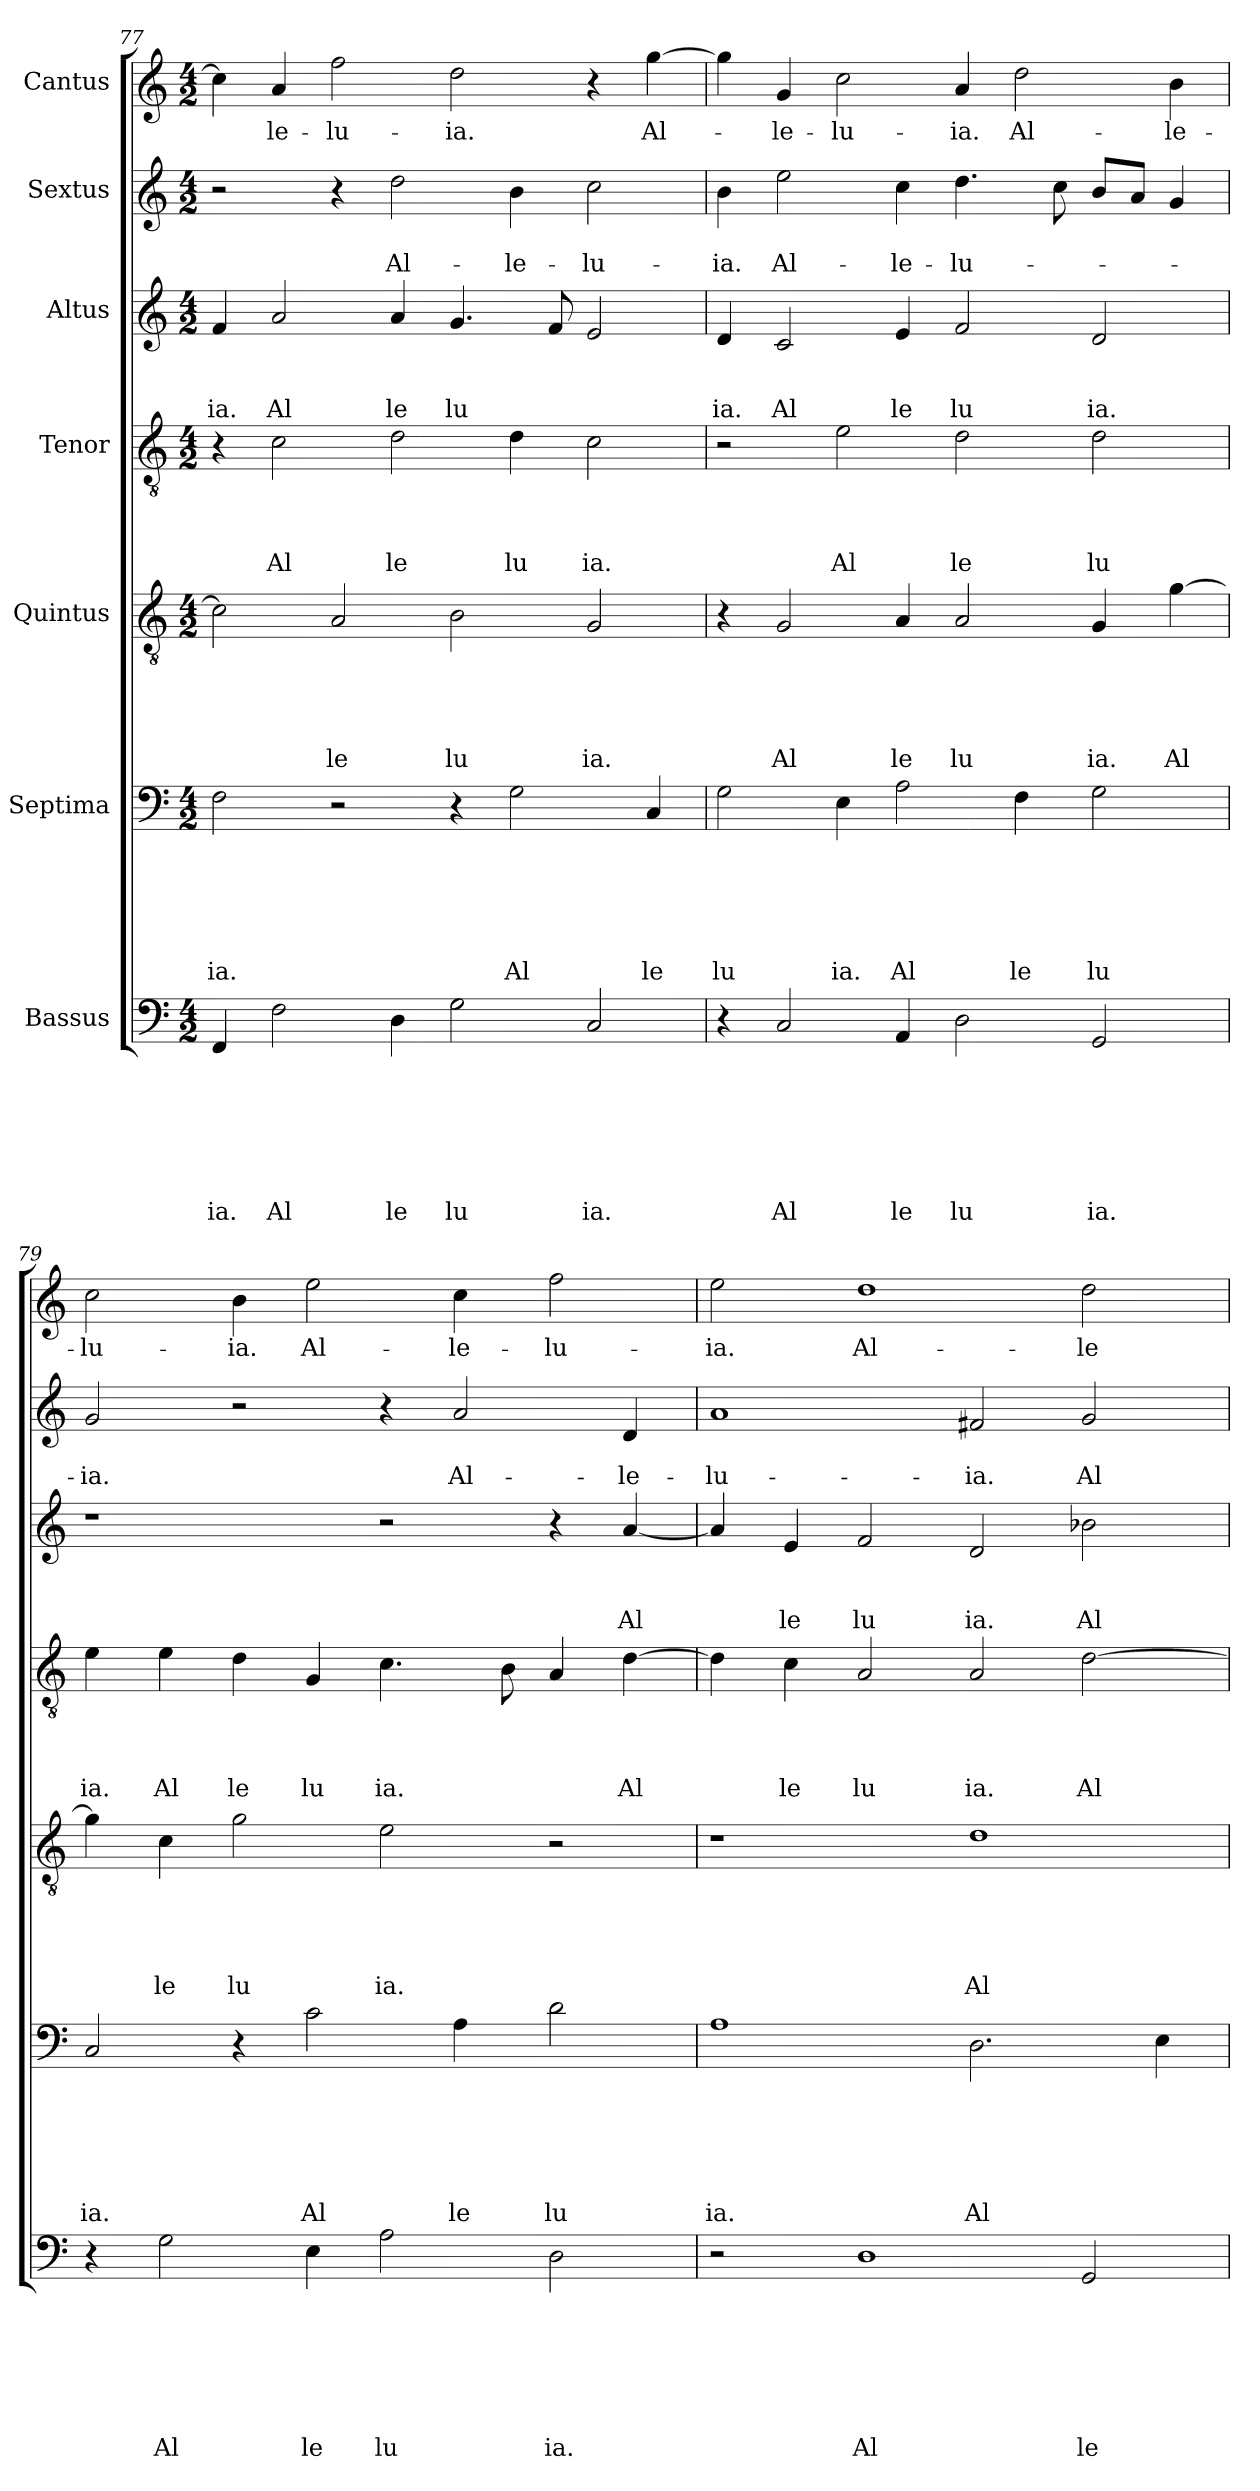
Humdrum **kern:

**kern	**text	**text	**text	**text	**text	**text	**text	**kern	**text	**text	**text	**text	**text	**text	**kern	**text	**text	**text	**text	**text	**kern	**text	**text	**text	**text	**kern	**text	**text	**text	**kern	**text	**text	**kern	**text
*part7	*part7	*part7	*part7	*part7	*part7	*part7	*part7	*part6	*part6	*part6	*part6	*part6	*part6	*part6	*part5	*part5	*part5	*part5	*part5	*part5	*part4	*part4	*part4	*part4	*part4	*part3	*part3	*part3	*part3	*part2	*part2	*part2	*part1	*part1
*staff7	*staff7	*staff7	*staff7	*staff7	*staff7	*staff7	*staff7	*staff6	*staff6	*staff6	*staff6	*staff6	*staff6	*staff6	*staff5	*staff5	*staff5	*staff5	*staff5	*staff5	*staff4	*staff4	*staff4	*staff4	*staff4	*staff3	*staff3	*staff3	*staff3	*staff2	*staff2	*staff2	*staff1	*staff1
*I"Bassus	*	*	*	*	*	*	*	*I"Septima	*	*	*	*	*	*	*I"Quintus	*	*	*	*	*	*I"Tenor	*	*	*	*	*I"Altus	*	*	*	*I"Sextus	*	*	*I"Cantus	*
!!LO:PB:g=z
*clefF4	*	*	*	*	*	*	*	*clefF4	*	*	*	*	*	*	*clefGv2	*	*	*	*	*	*clefGv2	*	*	*	*	*clefG2	*	*	*	*clefG2	*	*	*clefG2	*
*k[]	*	*	*	*	*	*	*	*k[]	*	*	*	*	*	*	*k[]	*	*	*	*	*	*k[]	*	*	*	*	*k[]	*	*	*	*k[]	*	*	*k[]	*
*C:	*	*	*	*	*	*	*	*C:	*	*	*	*	*	*	*C:	*	*	*	*	*	*C:	*	*	*	*	*C:	*	*	*	*C:	*	*	*C:	*
*M4/2	*	*	*	*	*	*	*	*M4/2	*	*	*	*	*	*	*M4/2	*	*	*	*	*	*M4/2	*	*	*	*	*M4/2	*	*	*	*M4/2	*	*	*M4/2	*
=77	=77	=77	=77	=77	=77	=77	=77	=77	=77	=77	=77	=77	=77	=77	=77	=77	=77	=77	=77	=77	=77	=77	=77	=77	=77	=77	=77	=77	=77	=77	=77	=77	=77	=77
!	!	!	!	!	!	!	!LO:LY:b	!	!	!	!	!	!	!LO:LY:b	!	!	!	!	!	!	!	!	!	!	!	!	!	!	!LO:LY:b	!	!	!	!	!
4FF/	.	.	.	.	.	.	ia.	2F\	.	.	.	.	.	-ia.	2c\]	.	.	.	.	.	4r	.	.	.	.	4f/	.	.	ia.	2r	.	.	4cc\]	.
!	!	!	!	!	!	!	!LO:LY:b	!	!	!	!	!	!	!	!	!	!	!	!	!	!	!	!	!	!LO:LY:b	!	!	!	!LO:LY:b	!	!	!	!	!LO:LY:b
2F\	.	.	.	.	.	.	Al	.	.	.	.	.	.	.	.	.	.	.	.	.	2c\	.	.	.	Al	2a/	.	.	Al	.	.	.	4a/	le-
!	!	!	!	!	!	!	!	!	!	!	!	!	!	!	!	!	!	!	!	!LO:LY:b	!	!	!	!	!	!	!	!	!	!	!	!	!	!LO:LY:b
.	.	.	.	.	.	.	.	2r	.	.	.	.	.	.	2A/	.	.	.	.	-le	.	.	.	.	.	.	.	.	.	4r	.	.	2ff\	-lu-
!	!	!	!	!	!	!	!LO:LY:b	!	!	!	!	!	!	!	!	!	!	!	!	!	!	!	!	!	!LO:LY:b	!	!	!	!LO:LY:b	!	!	!LO:LY:b	!	!
4D\	.	.	.	.	.	.	le	.	.	.	.	.	.	.	.	.	.	.	.	.	2d\	.	.	.	le	4a/	.	.	le	2dd\	.	Al-	.	.
!	!	!	!	!	!	!	!LO:LY:b	!	!	!	!	!	!	!	!	!	!	!	!	!LO:LY:b	!	!	!	!	!	!	!	!	!LO:LY:b	!	!	!	!	!LO:LY:b
2G\	.	.	.	.	.	.	lu	4r	.	.	.	.	.	.	2B\	.	.	.	.	lu	.	.	.	.	.	4.g/	.	.	lu	.	.	.	2dd\	-ia.
!	!	!	!	!	!	!	!	!	!	!	!	!	!	!LO:LY:b	!	!	!	!	!	!	!	!	!	!	!LO:LY:b	!	!	!	!	!	!	!LO:LY:b	!	!
.	.	.	.	.	.	.	.	2G\	.	.	.	.	.	Al	.	.	.	.	.	.	4d\	.	.	.	lu	.	.	.	.	4b\	.	-le-	.	.
.	.	.	.	.	.	.	.	.	.	.	.	.	.	.	.	.	.	.	.	.	.	.	.	.	.	8f/	.	.	.	.	.	.	.	.
!	!	!	!	!	!	!	!LO:LY:b	!	!	!	!	!	!	!	!	!	!	!	!	!LO:LY:b	!	!	!	!	!LO:LY:b	!	!	!	!	!	!	!LO:LY:b	!	!
2C/	.	.	.	.	.	.	ia.	.	.	.	.	.	.	.	2G/	.	.	.	.	ia.	2c\	.	.	.	ia.	2e/	.	.	.	2cc\	.	-lu-	4r	.
!	!	!	!	!	!	!	!	!	!	!	!	!	!	!LO:LY:b	!	!	!	!	!	!	!	!	!	!	!	!	!	!	!	!	!	!	!	!LO:LY:b
.	.	.	.	.	.	.	.	4C/	.	.	.	.	.	le	.	.	.	.	.	.	.	.	.	.	.	.	.	.	.	.	.	.	[>4gg\	Al-
=78	=78	=78	=78	=78	=78	=78	=78	=78	=78	=78	=78	=78	=78	=78	=78	=78	=78	=78	=78	=78	=78	=78	=78	=78	=78	=78	=78	=78	=78	=78	=78	=78	=78	=78
!	!	!	!	!	!	!	!	!	!	!	!	!	!	!LO:LY:b	!	!	!	!	!	!	!	!	!	!	!	!	!	!	!LO:LY:b	!	!	!LO:LY:b	!	!
4r	.	.	.	.	.	.	.	2G\	.	.	.	.	.	lu	4r	.	.	.	.	.	2r	.	.	.	.	4d/	.	.	ia.	4b\	.	-ia.	4gg\]	.
!	!	!	!	!	!	!	!LO:LY:b	!	!	!	!	!	!	!	!	!	!	!	!	!LO:LY:b	!	!	!	!	!	!	!	!	!LO:LY:b	!	!	!LO:LY:b	!	!LO:LY:b
2C/	.	.	.	.	.	.	Al	.	.	.	.	.	.	.	2G/	.	.	.	.	Al	.	.	.	.	.	2c/	.	.	Al	2ee\	.	Al-	4g/	-le-
!	!	!	!	!	!	!	!	!	!	!	!	!	!	!LO:LY:b	!	!	!	!	!	!	!	!	!	!	!LO:LY:b	!	!	!	!	!	!	!	!	!LO:LY:b
.	.	.	.	.	.	.	.	4E\	.	.	.	.	.	ia.	.	.	.	.	.	.	2e\	.	.	.	Al	.	.	.	.	.	.	.	2cc\	-lu-
!	!	!	!	!	!	!	!LO:LY:b	!	!	!	!	!	!	!LO:LY:b	!	!	!	!	!	!LO:LY:b	!	!	!	!	!	!	!	!	!LO:LY:b	!	!	!LO:LY:b	!	!
4AA/	.	.	.	.	.	.	le	2A\	.	.	.	.	.	Al	4A/	.	.	.	.	le	.	.	.	.	.	4e/	.	.	le	4cc\	.	-le-	.	.
!	!	!	!	!	!	!	!LO:LY:b	!	!	!	!	!	!	!	!	!	!	!	!	!LO:LY:b	!	!	!	!	!LO:LY:b	!	!	!	!LO:LY:b	!	!	!LO:LY:b	!	!LO:LY:b
2D\	.	.	.	.	.	.	lu	.	.	.	.	.	.	.	2A/	.	.	.	.	lu	2d\	.	.	.	le	2f/	.	.	lu	4.dd\	.	-lu-	4a/	-ia.
!	!	!	!	!	!	!	!	!	!	!	!	!	!	!LO:LY:b	!	!	!	!	!	!	!	!	!	!	!	!	!	!	!	!	!	!	!	!LO:LY:b
.	.	.	.	.	.	.	.	4F\	.	.	.	.	.	le	.	.	.	.	.	.	.	.	.	.	.	.	.	.	.	.	.	.	2dd\	Al-
.	.	.	.	.	.	.	.	.	.	.	.	.	.	.	.	.	.	.	.	.	.	.	.	.	.	.	.	.	.	8cc\	.	.	.	.
!	!	!	!	!	!	!	!LO:LY:b	!	!	!	!	!	!	!LO:LY:b	!	!	!	!	!	!LO:LY:b	!	!	!	!	!LO:LY:b	!	!	!	!LO:LY:b	!	!	!	!	!
2GG/	.	.	.	.	.	.	ia.	2G\	.	.	.	.	.	lu	4G/	.	.	.	.	ia.	2d\	.	.	.	lu	2d/	.	.	ia.	8b/L	.	.	.	.
.	.	.	.	.	.	.	.	.	.	.	.	.	.	.	.	.	.	.	.	.	.	.	.	.	.	.	.	.	.	8a/J	.	.	.	.
!	!	!	!	!	!	!	!	!	!	!	!	!	!	!	!	!	!	!	!	!LO:LY:b	!	!	!	!	!	!	!	!	!	!	!	!	!	!LO:LY:b
.	.	.	.	.	.	.	.	.	.	.	.	.	.	.	[>4g\	.	.	.	.	Al	.	.	.	.	.	.	.	.	.	4g/	.	.	4b\	-le-
=79	=79	=79	=79	=79	=79	=79	=79	=79	=79	=79	=79	=79	=79	=79	=79	=79	=79	=79	=79	=79	=79	=79	=79	=79	=79	=79	=79	=79	=79	=79	=79	=79	=79	=79
!	!	!	!	!	!	!	!	!	!	!	!	!	!	!LO:LY:b	!	!	!	!	!	!	!	!	!	!	!LO:LY:b	!	!	!	!	!	!	!LO:LY:b	!	!LO:LY:b
4r	.	.	.	.	.	.	.	2C/	.	.	.	.	.	ia.	4g\]	.	.	.	.	.	4e\	.	.	.	ia.	1r	.	.	.	2g/	.	-ia.	2cc\	-lu-
!	!	!	!	!	!	!	!LO:LY:b	!	!	!	!	!	!	!	!	!	!	!	!	!LO:LY:b	!	!	!	!	!LO:LY:b	!	!	!	!	!	!	!	!	!
2G\	.	.	.	.	.	.	Al	.	.	.	.	.	.	.	4c\	.	.	.	.	le	4e\	.	.	.	Al	.	.	.	.	.	.	.	.	.
!	!	!	!	!	!	!	!	!	!	!	!	!	!	!	!	!	!	!	!	!LO:LY:b	!	!	!	!	!LO:LY:b	!	!	!	!	!	!	!	!	!LO:LY:b
.	.	.	.	.	.	.	.	4r	.	.	.	.	.	.	2g\	.	.	.	.	lu	4d\	.	.	.	le	.	.	.	.	2r	.	.	4b\	-ia.
!	!	!	!	!	!	!	!LO:LY:b	!	!	!	!	!	!	!LO:LY:b	!	!	!	!	!	!	!	!	!	!	!LO:LY:b	!	!	!	!	!	!	!	!	!LO:LY:b
4E\	.	.	.	.	.	.	le	2c\	.	.	.	.	.	Al	.	.	.	.	.	.	4G/	.	.	.	lu	.	.	.	.	.	.	.	2ee\	Al-
!	!	!	!	!	!	!	!LO:LY:b	!	!	!	!	!	!	!	!	!	!	!	!	!LO:LY:b	!	!	!	!	!LO:LY:b	!	!	!	!	!	!	!	!	!
2A\	.	.	.	.	.	.	lu	.	.	.	.	.	.	.	2e\	.	.	.	.	ia.	4.c\	.	.	.	ia.	2r	.	.	.	4r	.	.	.	.
!	!	!	!	!	!	!	!	!	!	!	!	!	!	!LO:LY:b	!	!	!	!	!	!	!	!	!	!	!	!	!	!	!	!	!	!LO:LY:b	!	!LO:LY:b
.	.	.	.	.	.	.	.	4A\	.	.	.	.	.	le	.	.	.	.	.	.	.	.	.	.	.	.	.	.	.	2a/	.	Al-	4cc\	-le-
.	.	.	.	.	.	.	.	.	.	.	.	.	.	.	.	.	.	.	.	.	8B\	.	.	.	.	.	.	.	.	.	.	.	.	.
!	!	!	!	!	!	!	!LO:LY:b	!	!	!	!	!	!	!LO:LY:b	!	!	!	!	!	!	!	!	!	!	!	!	!	!	!	!	!	!	!	!LO:LY:b
2D\	.	.	.	.	.	.	ia.	2d\	.	.	.	.	.	lu	2r	.	.	.	.	.	4A/	.	.	.	.	4r	.	.	.	.	.	.	2ff\	-lu-
!	!	!	!	!	!	!	!	!	!	!	!	!	!	!	!	!	!	!	!	!	!	!	!	!	!LO:LY:b	!	!	!	!LO:LY:b	!	!	!LO:LY:b	!	!
.	.	.	.	.	.	.	.	.	.	.	.	.	.	.	.	.	.	.	.	.	[>4d\	.	.	.	Al	[<4a/	.	.	Al	4d/	.	-le-	.	.
=80	=80	=80	=80	=80	=80	=80	=80	=80	=80	=80	=80	=80	=80	=80	=80	=80	=80	=80	=80	=80	=80	=80	=80	=80	=80	=80	=80	=80	=80	=80	=80	=80	=80	=80
!	!	!	!	!	!	!	!	!	!	!	!	!	!	!LO:LY:b	!	!	!	!	!	!	!	!	!	!	!	!	!	!	!	!	!	!LO:LY:b	!	!LO:LY:b
2r	.	.	.	.	.	.	.	1A	.	.	.	.	.	ia.	1r	.	.	.	.	.	4d\]	.	.	.	.	4a/]	.	.	.	1a	.	-lu-	2ee\	-ia.
!	!	!	!	!	!	!	!	!	!	!	!	!	!	!	!	!	!	!	!	!	!	!	!	!	!LO:LY:b	!	!	!	!LO:LY:b	!	!	!	!	!
.	.	.	.	.	.	.	.	.	.	.	.	.	.	.	.	.	.	.	.	.	4c\	.	.	.	le	4e/	.	.	le	.	.	.	.	.
!	!	!	!	!	!	!	!LO:LY:b	!	!	!	!	!	!	!	!	!	!	!	!	!	!	!	!	!	!LO:LY:b	!	!	!	!LO:LY:b	!	!	!	!	!LO:LY:b
1D	.	.	.	.	.	.	Al	.	.	.	.	.	.	.	.	.	.	.	.	.	2A/	.	.	.	lu	2f/	.	.	lu	.	.	.	1dd	Al-
!	!	!	!	!	!	!	!	!	!	!	!	!	!	!LO:LY:b	!	!	!	!	!	!LO:LY:b	!	!	!	!	!LO:LY:b	!	!	!	!LO:LY:b	!	!	!LO:LY:b	!	!
.	.	.	.	.	.	.	.	2.D\	.	.	.	.	.	Al	1d	.	.	.	.	Al	2A/	.	.	.	ia.	2d/	.	.	ia.	2f#X/	.	-ia.	.	.
!	!	!	!	!	!	!	!LO:LY:b	!	!	!	!	!	!	!	!	!	!	!	!	!	!	!	!	!	!LO:LY:b	!	!	!	!LO:LY:b	!	!	!LO:LY:b	!	!LO:LY:b
2GG/	.	.	.	.	.	.	le	.	.	.	.	.	.	.	.	.	.	.	.	.	[>2d\	.	.	.	Al	2b-X\	.	.	Al	2g/	.	Al-	2dd\	-le-
.	.	.	.	.	.	.	.	4E\	.	.	.	.	.	.	.	.	.	.	.	.	.	.	.	.	.	.	.	.	.	.	.	.	.	.
=	=	=	=	=	=	=	=	=	=	=	=	=	=	=	=	=	=	=	=	=	=	=	=	=	=	=	=	=	=	=	=	=	=	=
*-	*-	*-	*-	*-	*-	*-	*-	*-	*-	*-	*-	*-	*-	*-	*-	*-	*-	*-	*-	*-	*-	*-	*-	*-	*-	*-	*-	*-	*-	*-	*-	*-	*-	*-
